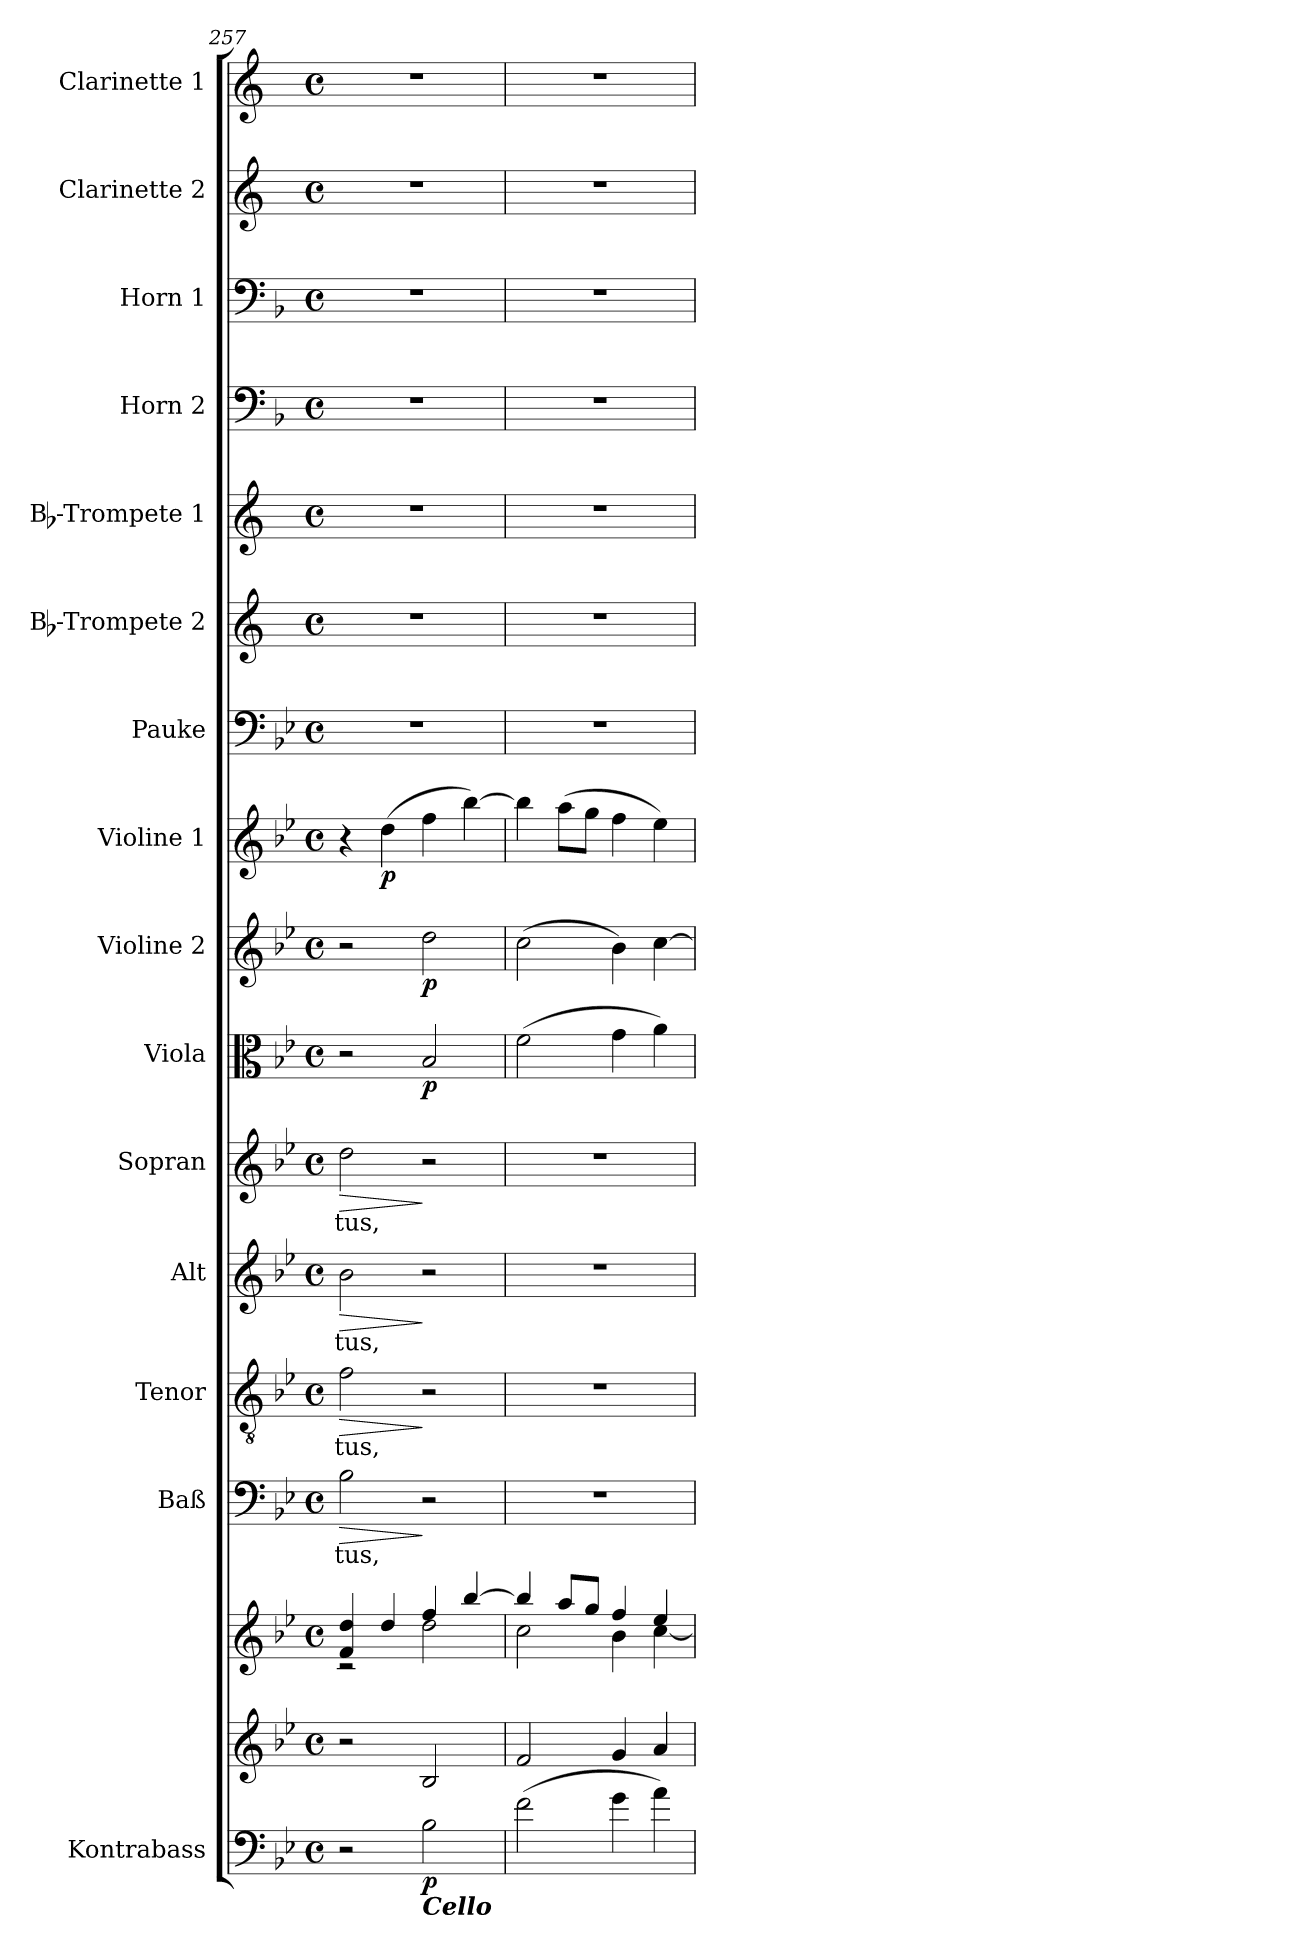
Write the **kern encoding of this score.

**kern	**dynam	**kern	**kern	**kern	**text	**dynam	**kern	**text	**dynam	**kern	**text	**dynam	**kern	**text	**dynam	**kern	**dynam	**kern	**dynam	**kern	**dynam	**kern	**kern	**kern	**kern	**kern	**kern	**kern
*part16	*part16	*part15	*part15	*part14	*part14	*part14	*part13	*part13	*part13	*part12	*part12	*part12	*part11	*part11	*part11	*part10	*part10	*part9	*part9	*part8	*part8	*part7	*part6	*part5	*part4	*part3	*part2	*part1
*staff17	*staff17	*staff16	*staff15	*staff14	*staff14	*staff14	*staff13	*staff13	*staff13	*staff12	*staff12	*staff12	*staff11	*staff11	*staff11	*staff10	*staff10	*staff9	*staff9	*staff8	*staff8	*staff7	*staff6	*staff5	*staff4	*staff3	*staff2	*staff1
*I"Kontrabass	*	*	*	*I"Baß	*	*	*I"Tenor	*	*	*I"Alt	*	*	*I"Sopran	*	*	*I"Viola	*	*I"Violine 2	*	*I"Violine 1	*	*I"Pauke	*I"Bb-Trompete 2	*I"Bb-Trompete 1	*I"Horn 2	*I"Horn 1	*I"Clarinette 2	*I"Clarinette 1
*I'Kb.	*	*	*	*I'Baß	*	*	*I'Ten	*	*	*I'Alt	*	*	*I'Sop	*	*	*I'Vla.	*	*I'Vln. 2	*	*I'Vln. 1	*	*I'Pk.	*I'Bb Trp. 2	*I'Bb Trp. 1	*I'Hrn. 2	*I'Hrn. 1	*I'Cl. 2	*I'Cl. 1
*clefF4	*	*clefG2	*clefG2	*clefF4	*	*	*clefGv2	*	*	*clefG2	*	*	*clefG2	*	*	*clefC3	*	*clefG2	*	*clefG2	*	*clefF4	*clefG2	*clefG2	*clefF4	*clefF4	*clefG2	*clefG2
*ITrd7c12	*	*	*	*	*	*	*	*	*	*	*	*	*	*	*	*	*	*	*	*	*	*	*ITrd1c2	*ITrd1c2	*ITrd4c7	*ITrd4c7	*ITrd1c2	*ITrd1c2
*k[b-e-]	*	*k[b-e-]	*k[b-e-]	*k[b-e-]	*	*	*k[b-e-]	*	*	*k[b-e-]	*	*	*k[b-e-]	*	*	*k[b-e-]	*	*k[b-e-]	*	*k[b-e-]	*	*k[b-e-]	*k[b-e-]	*k[b-e-]	*k[b-e-]	*k[b-e-]	*k[b-e-]	*k[b-e-]
*B-:	*	*B-:	*B-:	*B-:	*	*	*B-:	*	*	*B-:	*	*	*B-:	*	*	*B-:	*	*B-:	*	*B-:	*	*B-:	*B-:	*B-:	*B-:	*B-:	*B-:	*B-:
*M4/4	*	*M4/4	*M4/4	*M4/4	*	*	*M4/4	*	*	*M4/4	*	*	*M4/4	*	*	*M4/4	*	*M4/4	*	*M4/4	*	*M4/4	*M4/4	*M4/4	*M4/4	*M4/4	*M4/4	*M4/4
*met(c)	*	*met(c)	*met(c)	*met(c)	*	*	*met(c)	*	*	*met(c)	*	*	*met(c)	*	*	*met(c)	*	*met(c)	*	*met(c)	*	*met(c)	*met(c)	*met(c)	*met(c)	*met(c)	*met(c)	*met(c)
=257	=257	=257	=257	=257	=257	=257	=257	=257	=257	=257	=257	=257	=257	=257	=257	=257	=257	=257	=257	=257	=257	=257	=257	=257	=257	=257	=257	=257
*	*	*	*^	*	*	*	*	*	*	*	*	*	*	*	*	*	*	*	*	*	*	*	*	*	*	*	*	*
!	!	!	!	!	!	!LO:LY:b	!LO:HP:b	!	!LO:LY:b	!LO:HP:b	!	!LO:LY:b	!LO:HP:b	!	!LO:LY:b	!LO:HP:b	!	!	!	!	!	!	!	!	!	!	!	!	!
2r	.	2r	4f/ 4dd/	2rc	2B-\	-tus,	>	2f\	-tus,	>	2b-\	-tus,	>	2dd\	-tus,	>	2r	.	2r	.	4r	.	1r	1r	1r	1r	1r	1r	1r
!	!	!	!	!	!	!	!	!	!	!	!	!	!	!	!	!	!	!	!	!	!	!LO:DY:b	!	!	!	!	!	!	!
.	.	.	4dd/	.	.	.	.	.	.	.	.	.	.	.	.	.	.	.	.	.	(>4dd\	p	.	.	.	.	.	.	.
!LO:TX:b:Bi:t=Cello	!	!	!	!	!	!	!	!	!	!	!	!	!	!	!	!	!	!	!	!	!	!	!	!	!	!	!	!	!
!	!LO:DY:b	!	!	!	!	!	!	!	!	!	!	!	!	!	!	!	!	!LO:DY:b	!	!LO:DY:b	!	!	!	!	!	!	!	!	!
2BB-\	p	2B-/	4ff/	2dd\	2r	.	]	2r	.	]	2r	.	]	2r	.	]	2B-/	p	2dd\	p	4ff\	.	.	.	.	.	.	.	.
.	.	.	[>4bb-/	.	.	.	.	.	.	.	.	.	.	.	.	.	.	.	.	.	[4bb-\)	.	.	.	.	.	.	.	.
=258	=258	=258	=258	=258	=258	=258	=258	=258	=258	=258	=258	=258	=258	=258	=258	=258	=258	=258	=258	=258	=258	=258	=258	=258	=258	=258	=258	=258	=258
(>2F\	.	2f/	4bb-/]	2cc\	1r	.	.	1r	.	.	1r	.	.	1r	.	.	(>2f\	.	(>2cc\	.	4bb-\]	.	1r	1r	1r	1r	1r	1r	1r
.	.	.	8aa/L	.	.	.	.	.	.	.	.	.	.	.	.	.	.	.	.	.	(>8aa\L	.	.	.	.	.	.	.	.
.	.	.	8gg/J	.	.	.	.	.	.	.	.	.	.	.	.	.	.	.	.	.	8gg\J	.	.	.	.	.	.	.	.
4G\	.	4g/	4ff/	4b-\	.	.	.	.	.	.	.	.	.	.	.	.	4g\	.	4b-\)	.	4ff\	.	.	.	.	.	.	.	.
4A\)	.	4a/	4ee-/	[<4cc\	.	.	.	.	.	.	.	.	.	.	.	.	4a\)	.	[4cc\	.	4ee-\)	.	.	.	.	.	.	.	.
*	*	*	*v	*v	*	*	*	*	*	*	*	*	*	*	*	*	*	*	*	*	*	*	*	*	*	*	*	*	*
=	=	=	=	=	=	=	=	=	=	=	=	=	=	=	=	=	=	=	=	=	=	=	=	=	=	=	=	=
*-	*-	*-	*-	*-	*-	*-	*-	*-	*-	*-	*-	*-	*-	*-	*-	*-	*-	*-	*-	*-	*-	*-	*-	*-	*-	*-	*-	*-
